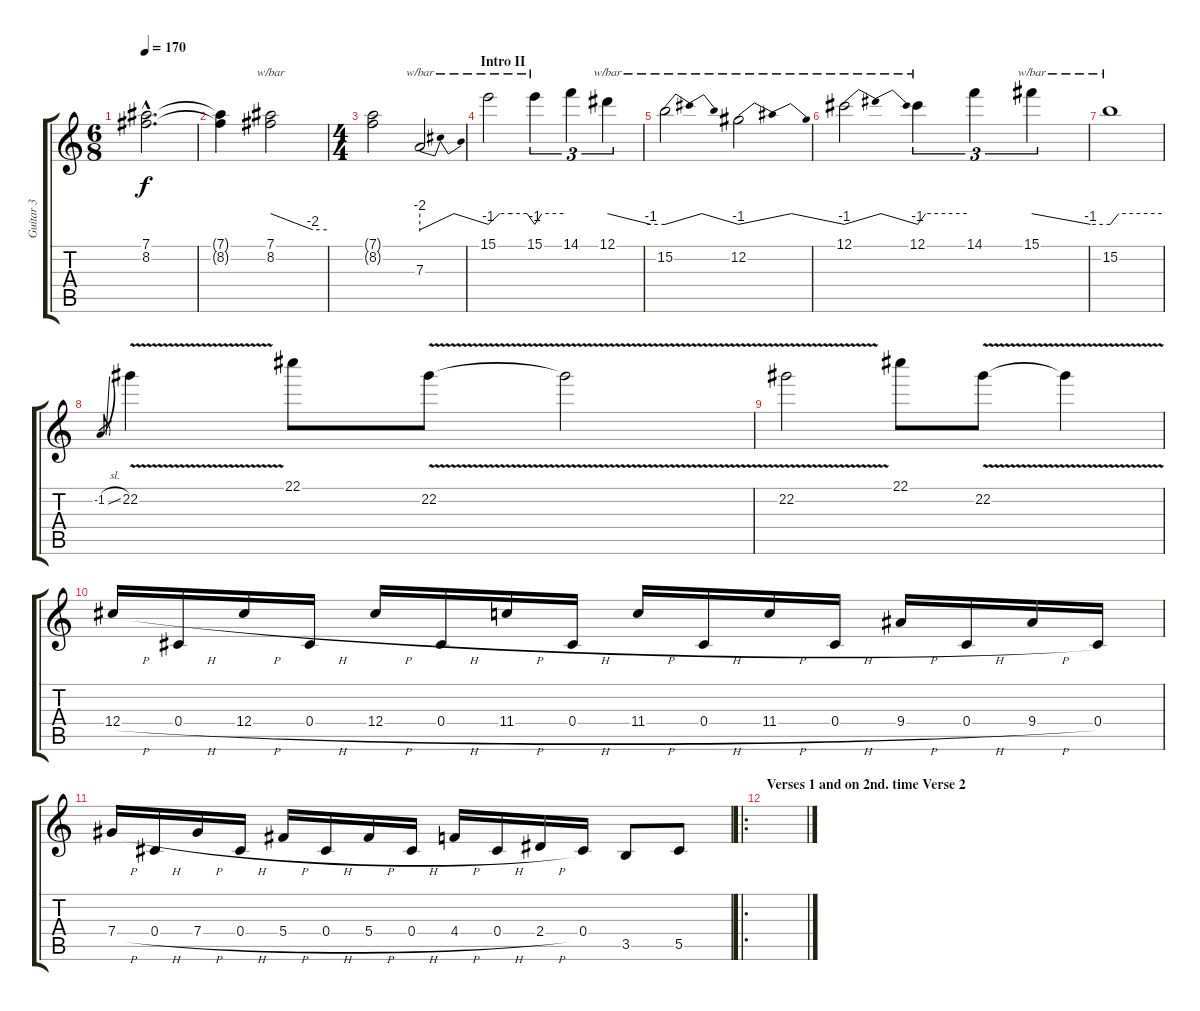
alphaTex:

\track ("Guitar 3" "Guitar 3") {instrument distortionguitar}
\staff {score tabs}
\tuning (Eb4 Bb3 Gb3 Db3 Ab2 Eb2) {hide}
\ts (6 8)
\tempo 170
\clef g2
\ks c
(7.1{hac} 8.2{hac}).2{d dy f} |
(7.1{t} 8.2{t}).4 (7.1 8.2).2{tbe (custom default 0 0 45 -8 60 -8)} |
\ts (4 4)
(7.1{t} 8.2{t}).2 7.3.2{tbe (dip default 0 -8 30 0 60 -4)} |
\section ("" "Intro II")
15.1.2{tbe (custom default 0 -4 15 0 30 0 50 0 60 -4)} 15.1.4{tu (3 2) tbe (custom default 0 -4 15 0 60 0)} 14.1.4{tu (3 2)} 12.1.4{tu (3 2) tbe (custom default 0 0 45 -4 60 -4)} |
15.2.2{tbe (dip default 0 -4 10 0 49 0 60 -4)} 12.2.2{tbe (dip default 0 -4 10 0 50 0 60 -4)} |
12.1.2{tbe (dip default 0 -4 10 0 51 0 60 -4)} 12.1.4{tu (3 2) tbe (custom default 0 -4 10 0 60 0)} 14.1.4{tu (3 2)} 15.1.4{tu (3 2) tbe (custom default 0 0 45 -4 60 -4)} |
15.2.1{tbe (custom default 0 -4 10 0 60 0)} |
-1.2{sl}.8{gr} 22.2{v}.4 22.1.8 22.2{v}.8 22.2{t}.2 |
22.2{v}.2 22.1.8 22.2{v}.8 22.2{t}.4 |
12.4{h}.16 0.4{h}.16 12.4{h}.16 0.4{h}.16 12.4{h}.16 0.4{h}.16 11.4{h}.16 0.4{h}.16 11.4{h}.16 0.4{h}.16 11.4{h}.16 0.4{h}.16 9.4{h}.16 0.4{h}.16 9.4{h}.16 0.4.16 |
7.4{h}.16 0.4{h}.16 7.4{h}.16 0.4{h}.16 5.4{h}.16 0.4{h}.16 5.4{h}.16 0.4{h}.16 4.4{h}.16 0.4{h}.16 2.4{h}.16 0.4.16 3.5.8 5.5.8 |
\ro
\section ("" "Verses 1 and on 2nd. time Verse 2")
